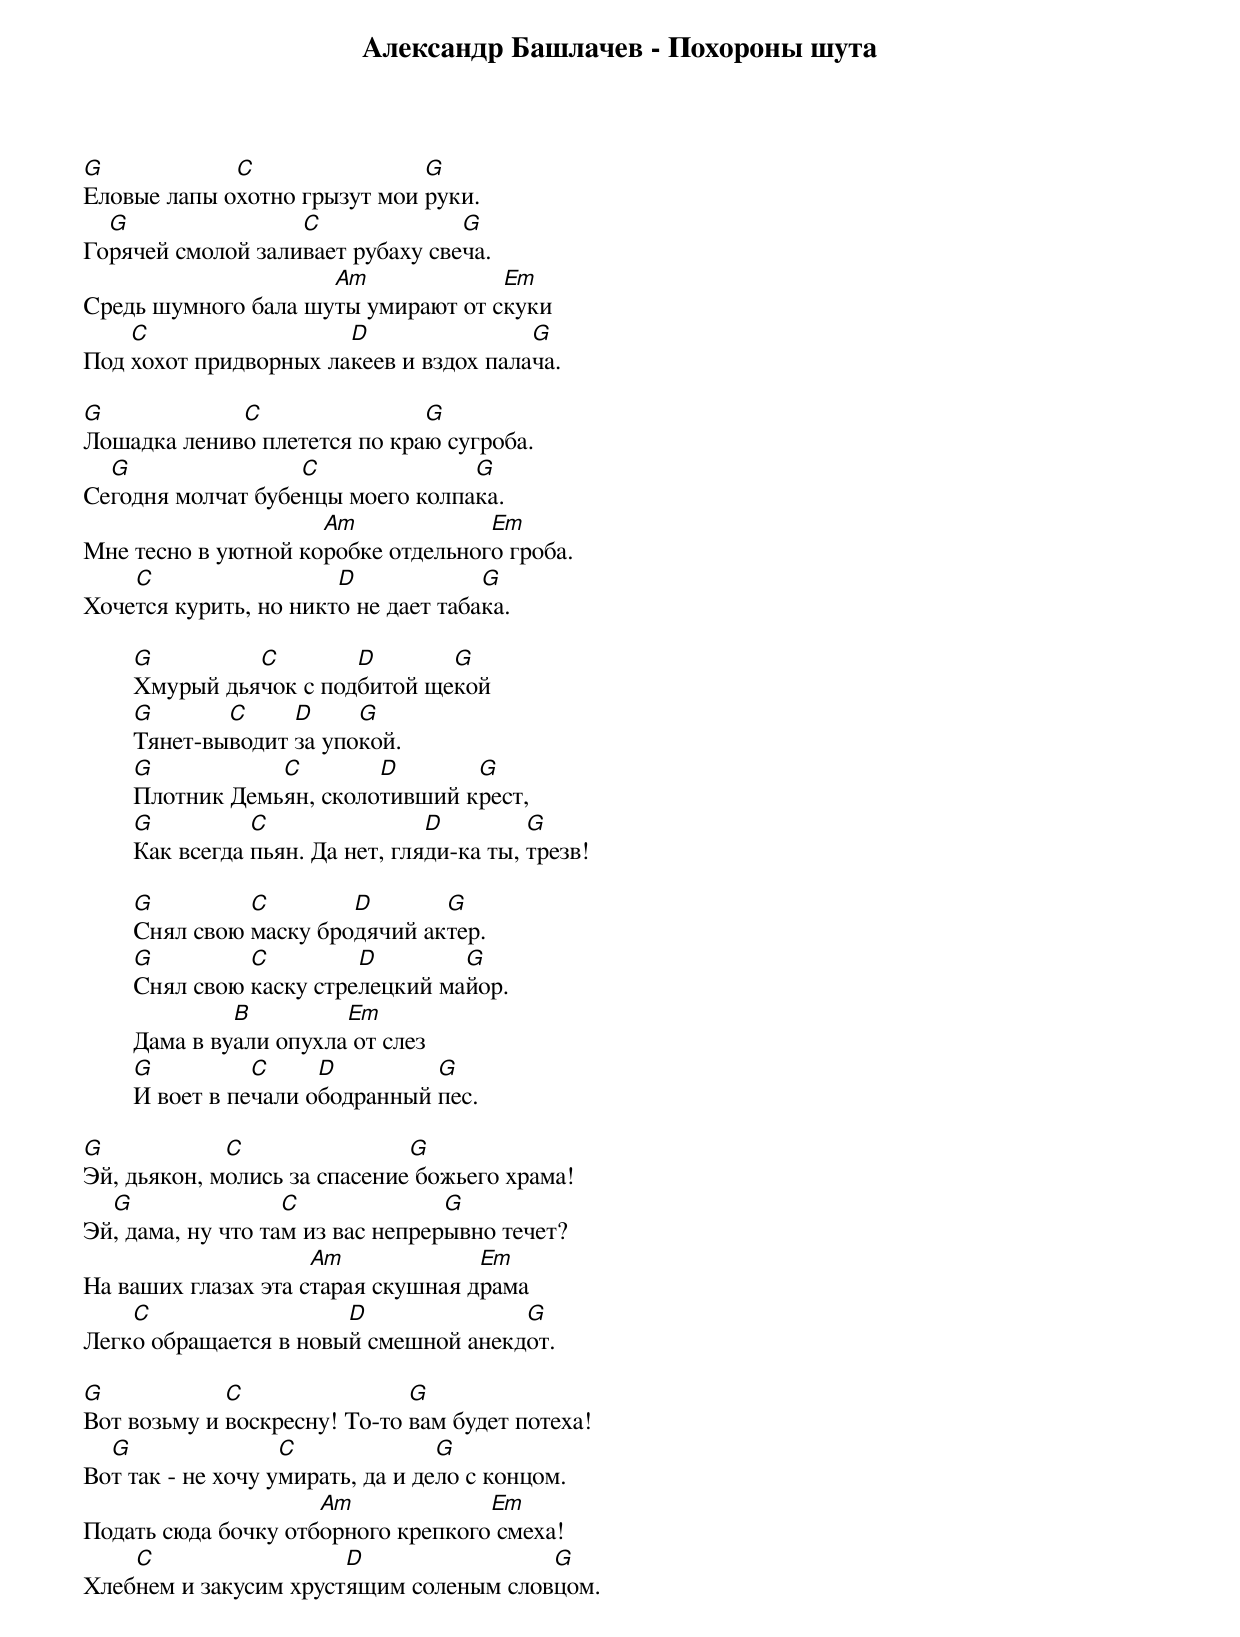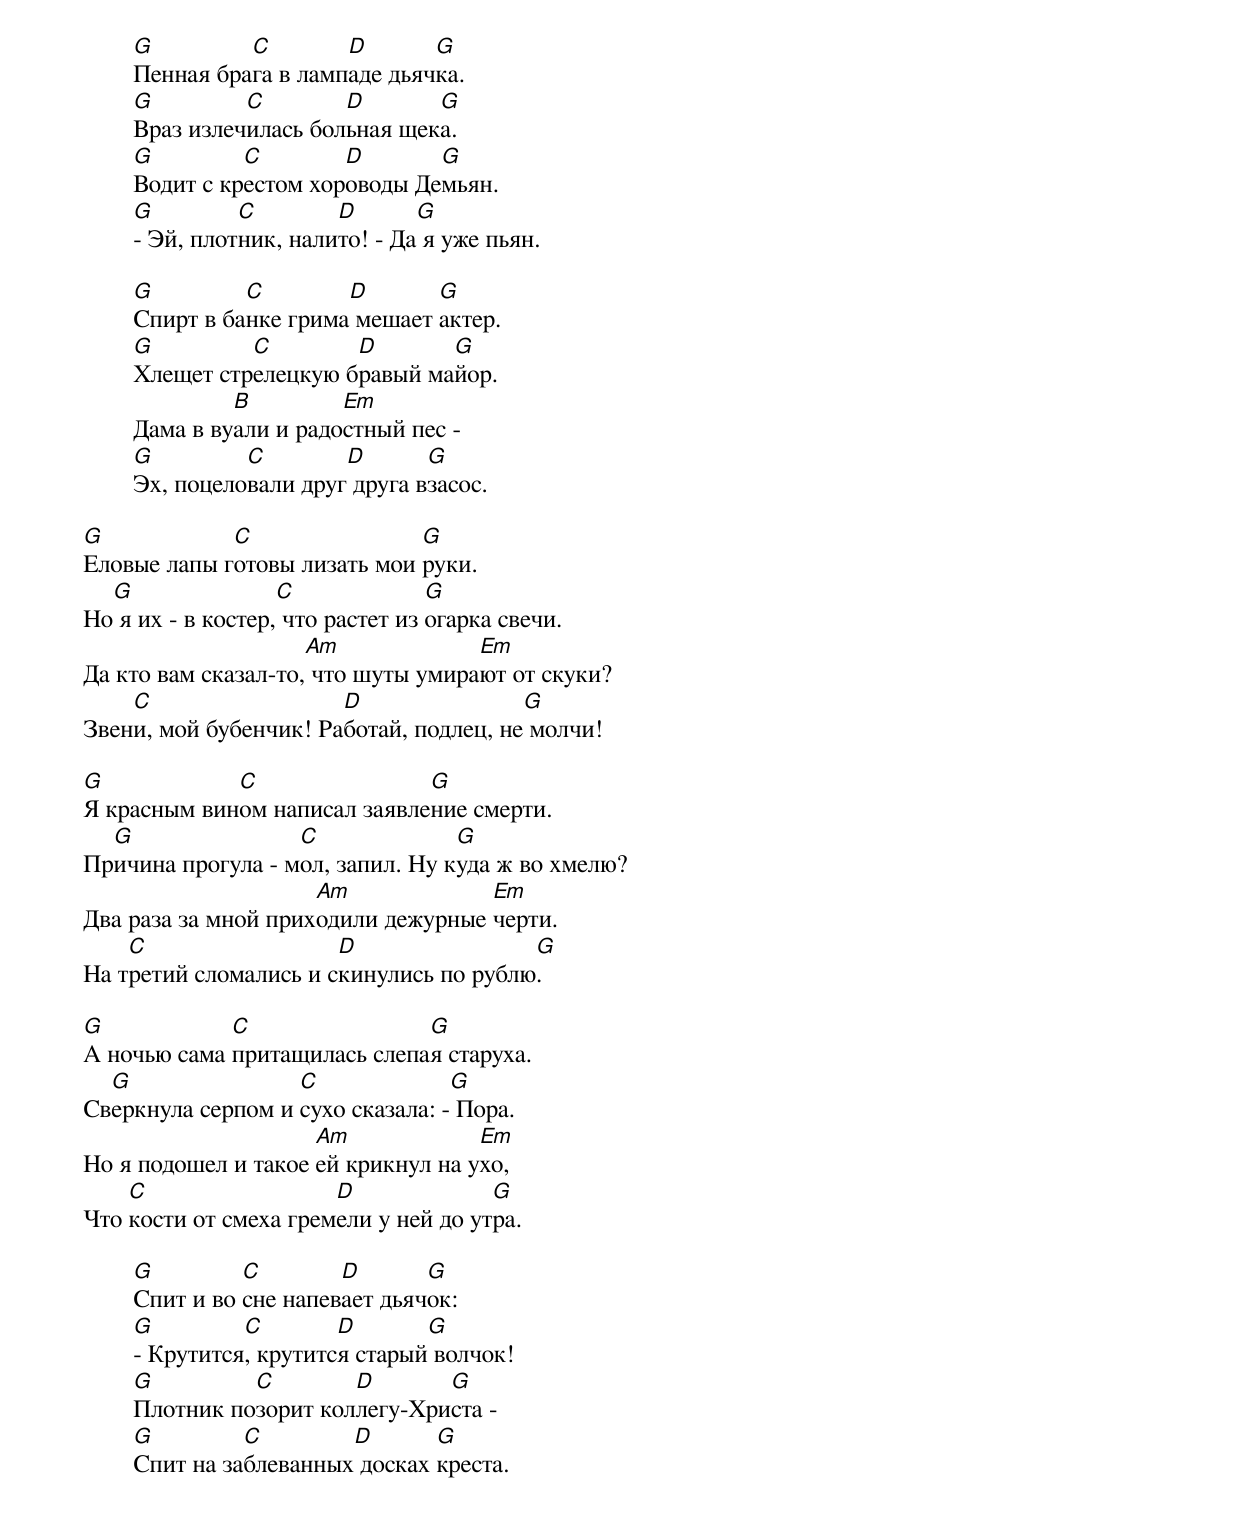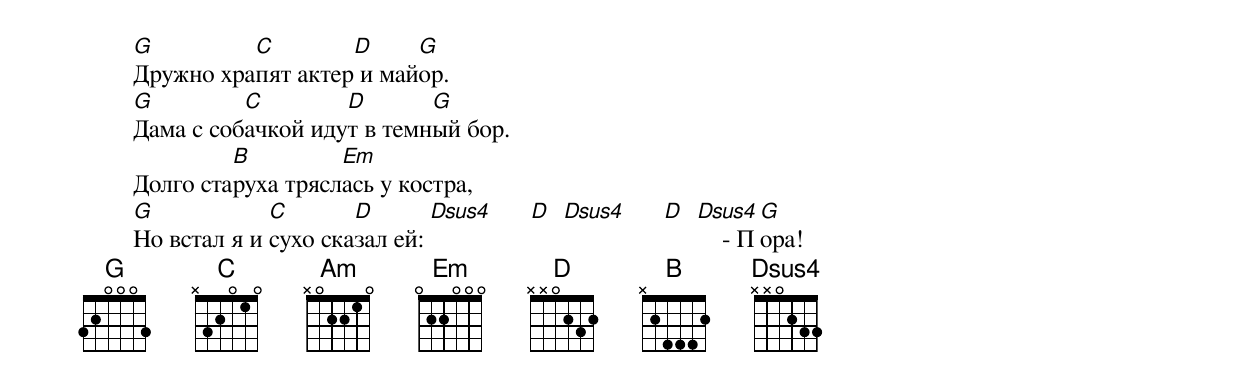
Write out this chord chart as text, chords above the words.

Александр Башлачев - Похороны шута

G            C                G
Еловые лапы охотно грызут мои руки.
  G                C              G
Горячей смолой заливает рубаху свеча.
                     Am             Em
Средь шумного бала шуты умирают от скуки
    C                  D                G
Под хохот придворных лакеев и вздох палача.

G            C                G
Лошадка лениво плетется по краю сугроба.
  G                C              G
Сегодня молчат бубенцы моего колпака.
                     Am             Em
Мне тесно в уютной коробке отдельного гроба.
    C                  D             G
Хочется курить, но никто не дает табака.

        G         C        D       G
        Хмурый дьячок с подбитой щекой
        G       C     D     G
        Тянет-выводит за упокой.
        G           C        D       G
        Плотник Демьян, сколотивший крест,
        G          C                D         G
        Как всегда пьян. Да нет, гляди-ка ты, трезв!

        G         C        D       G
        Снял свою маску бродячий актер.
        G         C         D        G
        Снял свою каску стрелецкий майор.
                 B         Em
        Дама в вуали опухла от слез
        G          C     D         G
        И воет в печали ободранный пес.

G            C                G
Эй, дьякон, молись за спасение божьего храма!
  G                C              G
Эй, дама, ну что там из вас непрерывно течет?
                     Am             Em
На ваших глазах эта старая скушная драма
    C                  D              G
Легко обращается в новый смешной анекдот.

G            C                G
Вот возьму и воскресну! То-то вам будет потеха!
  G                C              G
Вот так - не хочу умирать, да и дело с концом.
                     Am             Em
Подать сюда бочку отборного крепкого смеха!
    C                  D                G
Хлебнем и закусим хрустящим соленым словцом.

        G         C        D       G
        Пенная брага в лампаде дьячка.
        G         C        D       G
        Враз излечилась больная щека.
        G         C        D       G
        Водит с крестом хороводы Демьян.
        G         C        D       G
        - Эй, плотник, налито! - Да я уже пьян.

        G         C        D       G
        Спирт в банке грима мешает актер.
        G         C        D       G
        Хлещет стрелецкую бравый майор.
                 B         Em
        Дама в вуали и радостный пес -
        G         C        D       G
        Эх, поцеловали друг друга взасос.

G            C                G
Еловые лапы готовы лизать мои руки.
  G                C              G
Но я их - в костер, что растет из огарка свечи.
                     Am             Em
Да кто вам сказал-то, что шуты умирают от скуки?
    C                  D                G
Звени, мой бубенчик! Работай, подлец, не молчи!

G            C                G
Я красным вином написал заявление смерти.
  G                C              G
Причина прогула - мол, запил. Ну куда ж во хмелю?
                     Am             Em
Два раза за мной приходили дежурные черти.
    C                  D                G
На третий сломались и скинулись по рублю.

G            C                G
А ночью сама притащилась слепая старуха.
  G                C              G
Сверкнула серпом и сухо сказала: - Пора.
                     Am             Em
Но я подошел и такое ей крикнул на ухо,
    C                  D              G
Что кости от смеха гремели у ней до утра.

        G         C        D       G
        Спит и во сне напевает дьячок:
        G         C        D       G
        - Крутится, крутится старый волчок!
        G         C        D       G
        Плотник позорит коллегу-Христа -
        G         C        D       G
        Спит на заблеванных досках креста.

        G         C        D     G
        Дружно храпят актер и майор.
        G         C        D       G
        Дама с собачкой идут в темный бор.
                 B         Em
        Долго старуха тряслась у костра,
        G            C       D       Dsus4 D Dsus4 D Dsus4  G
        Но встал я и сухо сказал ей:                     - Пора!
